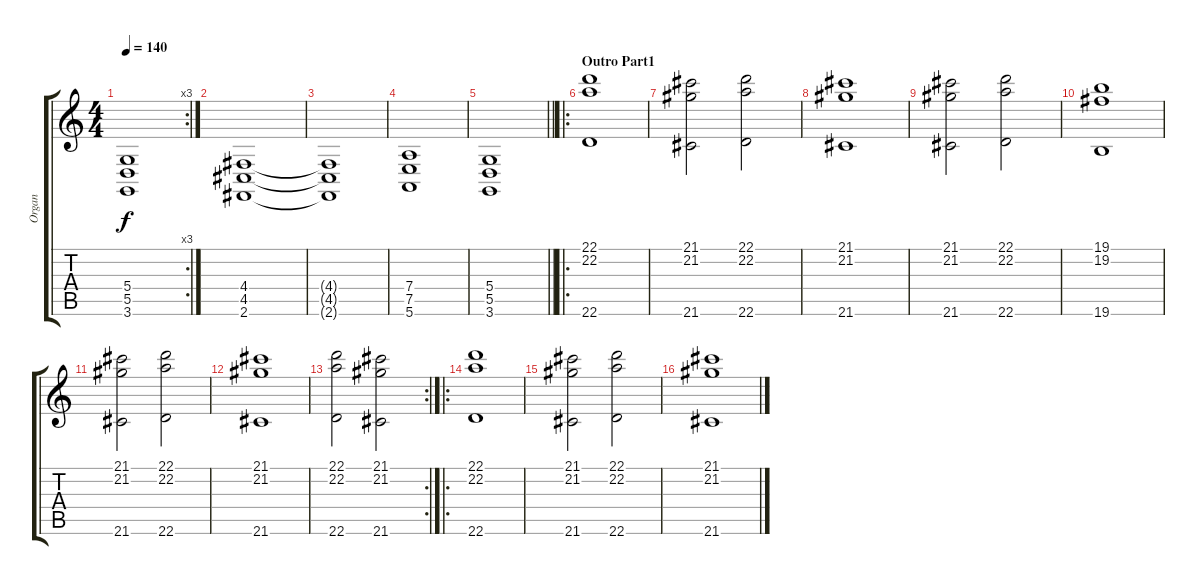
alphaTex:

\track ("Organ" "Organ") {instrument churchorgan}
\staff {score tabs}
\tuning (E4 B3 G3 D3 A2 E2) {hide}
\rc 3
\ts (4 4)
\tempo 140
\clef g2
\ks c
(5.4 5.5 3.6).1{dy f} |
(4.4 4.5 2.6).1 |
(4.4{t} 4.5{t} 2.6{t}).1 |
(7.4 7.5 5.6).1 |
\barLineRight lightlight
(5.4 5.5 3.6).1 |
\ro
\section ("" "Outro Part1")
(22.1 22.2 22.6).1 |
(21.1 21.2 21.6).2 (22.1 22.2 22.6).2 |
(21.1 21.2 21.6).1 |
(21.1 21.2 21.6).2 (22.1 22.2 22.6).2 |
(19.1 19.2 19.6).1 |
(21.1 21.2 21.6).2 (22.1 22.2 22.6).2 |
(21.1 21.2 21.6).1 |
\rc 2
(22.1 22.2 22.6).2 (21.1 21.2 21.6).2 |
\ro
(22.1 22.2 22.6).1 |
(21.1 21.2 21.6).2 (22.1 22.2 22.6).2 |
(21.1 21.2 21.6).1
